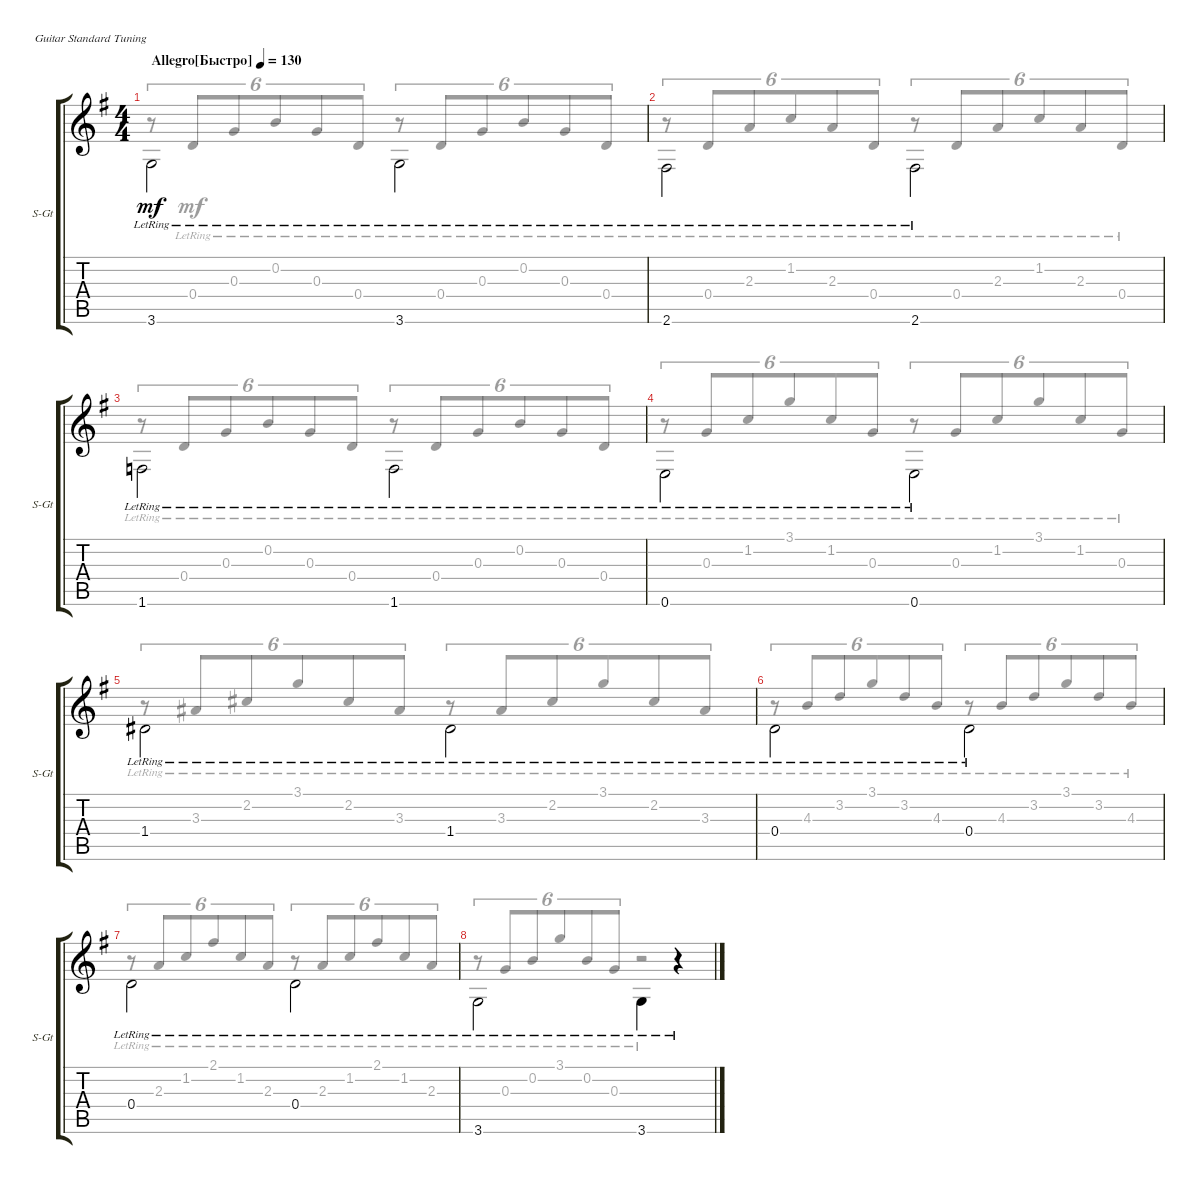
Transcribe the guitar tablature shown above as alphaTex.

\defaultSystemsLayout 4
\bracketExtendMode groupsimilarinstruments
\useSystemSignSeparator
\singleTrackTrackNamePolicy allsystems
\multiTrackTrackNamePolicy allsystems
\firstSystemTrackNameOrientation horizontal
\otherSystemsTrackNameOrientation horizontal
\track ("Steel Guitar" "S-Gt") {instrument acousticguitarsteel}
\staff {score tabs}
\tuning (E4 B3 G3 D3 A2 E2)
\voice
\ts (4 4)
\tempo (130 "Allegro[Быстро]")
\clef g2
\ks g
3.6{lr}.2{dy mf instrument acousticguitarsteel beam invert} 3.6{lr}.2{beam invert} |
2.6{lr}.2{beam invert} 2.6{lr}.2{beam invert} |
1.6{lr}.2{beam invert} 1.6{lr}.2{beam invert} |
0.6{lr}.2{beam invert} 0.6{lr}.2{beam invert} |
1.4{lr}.2{beam invert} 1.4{lr}.2{beam invert} |
0.4{lr}.2{beam invert} 0.4{lr}.2{beam invert} |
0.4{lr}.2{beam invert} 0.4{lr}.2{beam invert} |
3.6{lr}.2{beam invert} 3.6{lr}.4{beam invert} r.4
\voice
\clef g2
\ottava regular
\simile none
\ks g
r.8{tu (6 4) dy mf beam invert} 0.4{lr}.8{tu (6 4) beam invert} 0.3{lr}.8{tu (6 4)} 0.2{lr}.8{tu (6 4)} 0.3{lr}.8{tu (6 4)} 0.4{lr}.8{tu (6 4)} r.8{tu (6 4) beam invert} 0.4{lr}.8{tu (6 4) beam invert} 0.3{lr}.8{tu (6 4)} 0.2{lr}.8{tu (6 4)} 0.3{lr}.8{tu (6 4)} 0.4{lr}.8{tu (6 4)} |
r.8{tu (6 4) beam invert} 0.4{lr}.8{tu (6 4)} 2.3{lr}.8{tu (6 4)} 1.2{lr}.8{tu (6 4)} 2.3{lr}.8{tu (6 4)} 0.4{lr}.8{tu (6 4) beam invert} r.8{tu (6 4)} 0.4{lr}.8{tu (6 4)} 2.3{lr}.8{tu (6 4)} 1.2{lr}.8{tu (6 4)} 2.3{lr}.8{tu (6 4) beam invert} 0.4{lr}.8{tu (6 4)} |
r.8{tu (6 4)} 0.4{lr}.8{tu (6 4)} 0.3{lr}.8{tu (6 4)} 0.2{lr}.8{tu (6 4) beam invert} 0.3{lr}.8{tu (6 4)} 0.4{lr}.8{tu (6 4)} r.8{tu (6 4)} 0.4{lr}.8{tu (6 4) beam invert} 0.3{lr}.8{tu (6 4)} 0.2{lr}.8{tu (6 4)} 0.3{lr}.8{tu (6 4)} 0.4{lr}.8{tu (6 4)} |
r.8{tu (6 4)} 0.3{lr}.8{tu (6 4) beam invert} 1.2{lr}.8{tu (6 4)} 3.1{lr}.8{tu (6 4)} 1.2{lr}.8{tu (6 4)} 0.3{lr}.8{tu (6 4)} r.8{tu (6 4)} 0.3{lr}.8{tu (6 4)} 1.2{lr}.8{tu (6 4) beam invert} 3.1{lr}.8{tu (6 4)} 1.2{lr}.8{tu (6 4)} 0.3{lr}.8{tu (6 4)} |
r.8{tu (6 4)} 3.3{lr}.8{tu (6 4) beam invert} 2.2{lr}.8{tu (6 4)} 3.1{lr}.8{tu (6 4)} 2.2{lr}.8{tu (6 4)} 3.3{lr}.8{tu (6 4)} r.8{tu (6 4) beam invert} 3.3{lr}.8{tu (6 4)} 2.2{lr}.8{tu (6 4)} 3.1{lr}.8{tu (6 4)} 2.2{lr}.8{tu (6 4)} 3.3{lr}.8{tu (6 4) beam invert} |
r.8{tu (6 4)} 4.3{lr}.8{tu (6 4) beam invert} 3.2{lr}.8{tu (6 4)} 3.1{lr}.8{tu (6 4)} 3.2{lr}.8{tu (6 4)} 4.3{lr}.8{tu (6 4)} r.8{tu (6 4) beam invert} 4.3{lr}.8{tu (6 4) beam invert} 3.2{lr}.8{tu (6 4)} 3.1{lr}.8{tu (6 4)} 3.2{lr}.8{tu (6 4)} 4.3{lr}.8{tu (6 4)} |
r.8{tu (6 4)} 2.3{lr}.8{tu (6 4)} 1.2{lr}.8{tu (6 4)} 2.1{lr}.8{tu (6 4)} 1.2{lr}.8{tu (6 4) beam invert} 2.3{lr}.8{tu (6 4)} r.8{tu (6 4)} 2.3{lr}.8{tu (6 4)} 1.2{lr}.8{tu (6 4)} 2.1{lr}.8{tu (6 4) beam invert} 1.2{lr}.8{tu (6 4)} 2.3{lr}.8{tu (6 4)} |
r.8{tu (6 4)} 0.3{lr}.8{tu (6 4)} 0.2{lr}.8{tu (6 4) beam invert} 3.1{lr}.8{tu (6 4)} 0.2{lr}.8{tu (6 4)} 0.3{lr}.8{tu (6 4)} r.2
